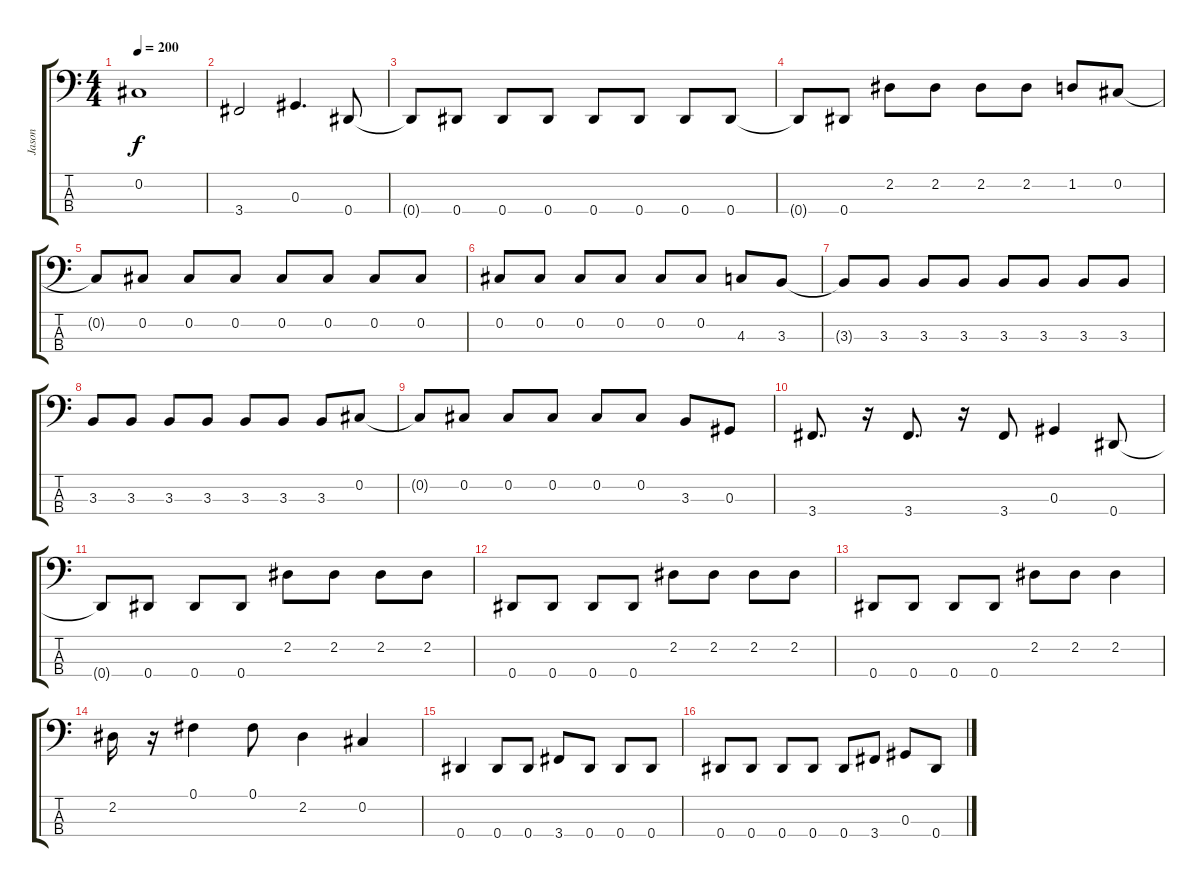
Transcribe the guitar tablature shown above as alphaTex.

\track ("Jason" "Jason") {instrument electricbasspick}
\staff {score tabs}
\tuning (Gb2 Db2 Ab1 Eb1) {hide}
\ts (4 4)
\tempo 200
\clef f4
\ks c
0.2{t}.1{dy f} |
3.4.2 0.3.4{d} 0.4.8 |
0.4{t}.8 0.4.8 0.4.8 0.4.8 0.4.8 0.4.8 0.4.8 0.4.8 |
0.4{t}.8 0.4.8 2.2.8 2.2.8 2.2.8 2.2.8 1.2.8 0.2.8 |
0.2{t}.8 0.2.8 0.2.8 0.2.8 0.2.8 0.2.8 0.2.8 0.2.8 |
0.2.8 0.2.8 0.2.8 0.2.8 0.2.8 0.2.8 4.3.8 3.3.8 |
3.3{t}.8 3.3.8 3.3.8 3.3.8 3.3.8 3.3.8 3.3.8 3.3.8 |
3.3.8 3.3.8 3.3.8 3.3.8 3.3.8 3.3.8 3.3.8 0.2.8 |
0.2{t}.8 0.2.8 0.2.8 0.2.8 0.2.8 0.2.8 3.3.8 0.3.8 |
3.4.8{d} r.16 3.4.8{d} r.16 3.4.8 0.3.4 0.4.8 |
0.4{t}.8 0.4.8 0.4.8 0.4.8 2.2.8 2.2.8 2.2.8 2.2.8 |
0.4.8 0.4.8 0.4.8 0.4.8 2.2.8 2.2.8 2.2.8 2.2.8 |
0.4.8 0.4.8 0.4.8 0.4.8 2.2.8 2.2.8 2.2.4 |
2.2.16 r.16 0.1.4 0.1.8 2.2.4 0.2.4 |
0.4.4 0.4.8 0.4.8 3.4.8 0.4.8 0.4.8 0.4.8 |
0.4.8 0.4.8 0.4.8 0.4.8 0.4.8 3.4.8 0.3.8 0.4.8
